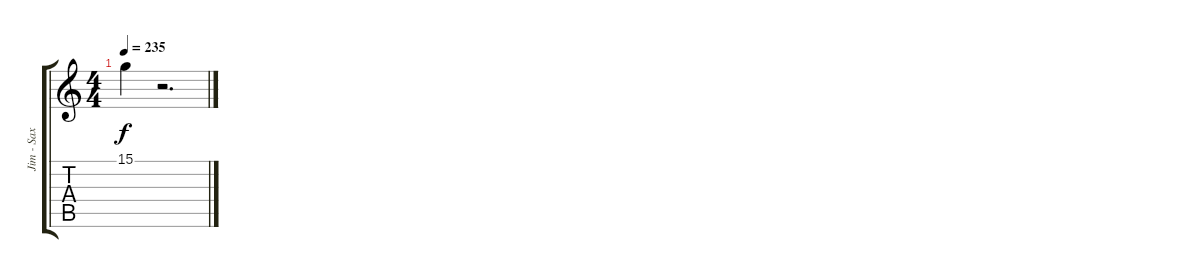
\track ("Jim - Sax" "Jim - Sax") {instrument tenorsax}
\staff {score tabs}
\tuning (E4 B3 G3 D3 A2 E2) {hide}
\ts (4 4)
\tempo 235
\clef g2
\ks c
15.1.4{dy f} r.2{d}
